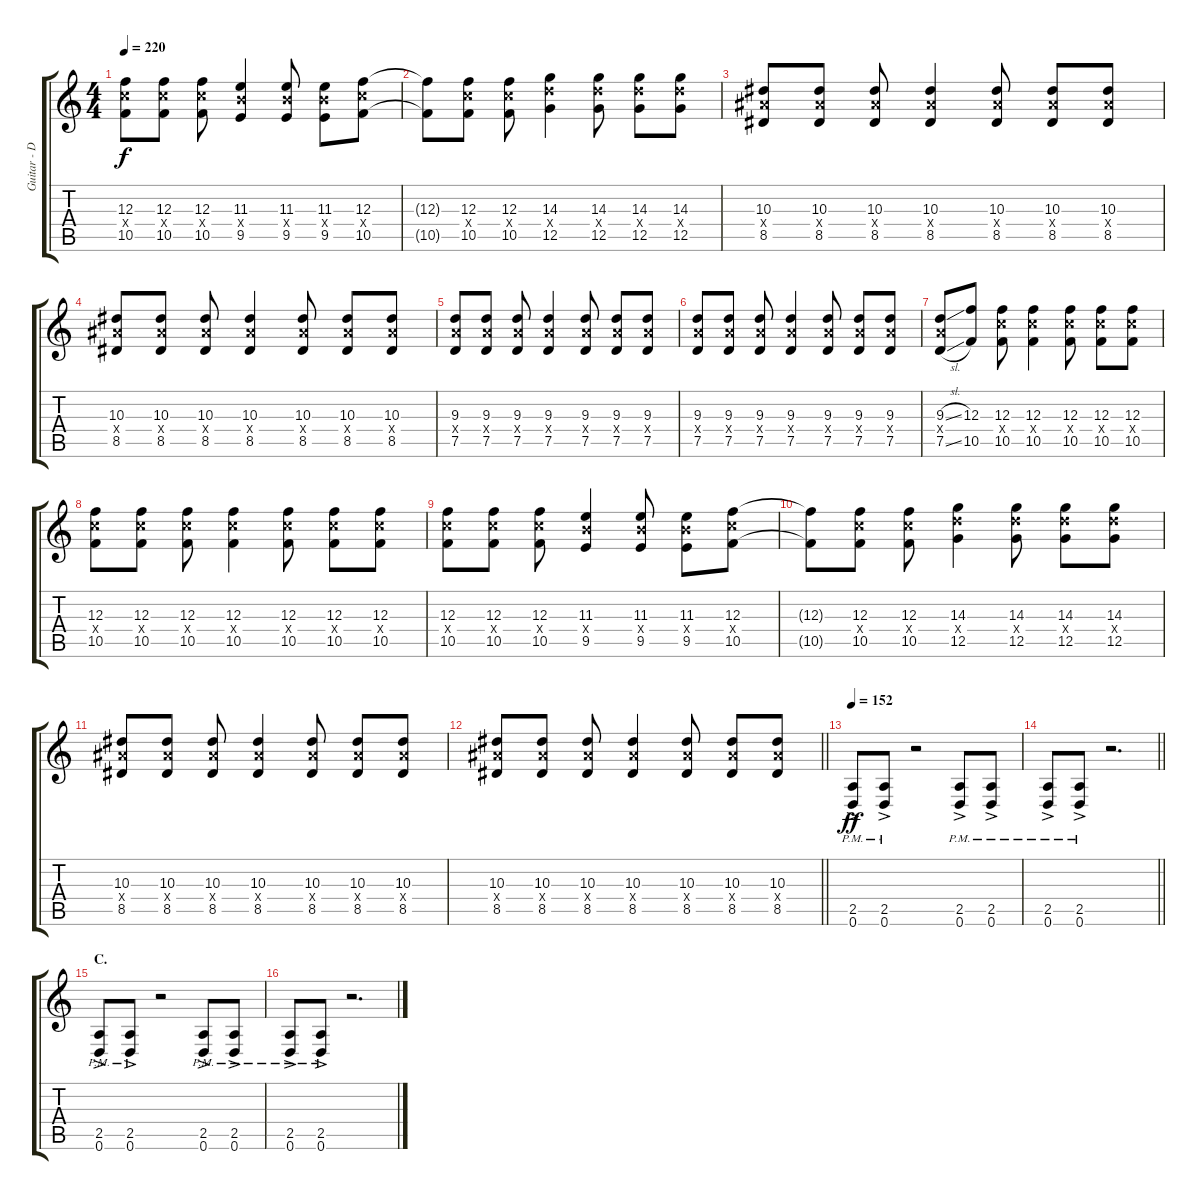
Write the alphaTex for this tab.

\track ("Guitar - Derek Miller" "Guitar - D") {instrument distortionguitar}
\staff {score tabs}
\tuning (D4 A3 F3 C3 G2 D2) {hide}
\ts (4 4)
\tempo 220
\clef g2
\ks c
(12.3 12.4{x} 10.5).8{dy f} (12.3 12.4{x} 10.5).8 (12.3 12.4{x} 10.5).8 (11.3 11.4{x} 9.5).4 (11.3 11.4{x} 9.5).8 (11.3 11.4{x} 9.5).8 (12.3 12.4{x} 10.5).8 |
(12.3{t} 10.5{t}).8 (12.3 12.4{x} 10.5).8 (12.3 12.4{x} 10.5).8 (14.3 14.4{x} 12.5).4 (14.3 14.4{x} 12.5).8 (14.3 14.4{x} 12.5).8 (14.3 14.4{x} 12.5).8 |
(10.3 10.4{x} 8.5).8 (10.3 10.4{x} 8.5).8 (10.3 10.4{x} 8.5).8 (10.3 10.4{x} 8.5).4 (10.3 10.4{x} 8.5).8 (10.3 10.4{x} 8.5).8 (10.3 10.4{x} 8.5).8 |
(10.3 10.4{x} 8.5).8 (10.3 10.4{x} 8.5).8 (10.3 10.4{x} 8.5).8 (10.3 10.4{x} 8.5).4 (10.3 10.4{x} 8.5).8 (10.3 10.4{x} 8.5).8 (10.3 10.4{x} 8.5).8 |
(9.3 9.4{x} 7.5).8 (9.3 9.4{x} 7.5).8 (9.3 9.4{x} 7.5).8 (9.3 9.4{x} 7.5).4 (9.3 9.4{x} 7.5).8 (9.3 9.4{x} 7.5).8 (9.3 9.4{x} 7.5).8 |
(9.3 9.4{x} 7.5).8 (9.3 9.4{x} 7.5).8 (9.3 9.4{x} 7.5).8 (9.3 9.4{x} 7.5).4 (9.3 9.4{x} 7.5).8 (9.3 9.4{x} 7.5).8 (9.3 9.4{x} 7.5).8 |
(9.3{sl} 9.4{x} 7.5{sl}).8 (12.3 10.5).8 (12.3 12.4{x} 10.5).8 (12.3 12.4{x} 10.5).4 (12.3 12.4{x} 10.5).8 (12.3 12.4{x} 10.5).8 (12.3 12.4{x} 10.5).8 |
(12.3 12.4{x} 10.5).8 (12.3 12.4{x} 10.5).8 (12.3 12.4{x} 10.5).8 (12.3 12.4{x} 10.5).4 (12.3 12.4{x} 10.5).8 (12.3 12.4{x} 10.5).8 (12.3 12.4{x} 10.5).8 |
(12.3 12.4{x} 10.5).8 (12.3 12.4{x} 10.5).8 (12.3 12.4{x} 10.5).8 (11.3 11.4{x} 9.5).4 (11.3 11.4{x} 9.5).8 (11.3 11.4{x} 9.5).8 (12.3 12.4{x} 10.5).8 |
(12.3{t} 10.5{t}).8 (12.3 12.4{x} 10.5).8 (12.3 12.4{x} 10.5).8 (14.3 14.4{x} 12.5).4 (14.3 14.4{x} 12.5).8 (14.3 14.4{x} 12.5).8 (14.3 14.4{x} 12.5).8 |
(10.3 10.4{x} 8.5).8 (10.3 10.4{x} 8.5).8 (10.3 10.4{x} 8.5).8 (10.3 10.4{x} 8.5).4 (10.3 10.4{x} 8.5).8 (10.3 10.4{x} 8.5).8 (10.3 10.4{x} 8.5).8 |
\barLineRight lightlight
(10.3 10.4{x} 8.5).8 (10.3 10.4{x} 8.5).8 (10.3 10.4{x} 8.5).8 (10.3 10.4{x} 8.5).4 (10.3 10.4{x} 8.5).8 (10.3 10.4{x} 8.5).8 (10.3 10.4{x} 8.5).8 |
\section ("" "")
\tempo 152
(2.5{ac pm} 0.6{ac pm}).8{dy ff} (2.5{ac pm} 0.6{ac pm}).8 r.2 (2.5{ac pm} 0.6{ac pm}).8 (2.5{ac pm} 0.6{ac pm}).8 |
\barLineRight lightlight
(2.5{ac pm} 0.6{ac pm}).8 (2.5{ac pm} 0.6{ac pm}).8 r.2{d} |
\section ("" "C.")
(2.5{ac pm} 0.6{ac pm}).8 (2.5{ac pm} 0.6{ac pm}).8 r.2 (2.5{ac pm} 0.6{ac pm}).8 (2.5{ac pm} 0.6{ac pm}).8 |
(2.5{ac pm} 0.6{ac pm}).8 (2.5{ac pm} 0.6{ac pm}).8 r.2{d}
